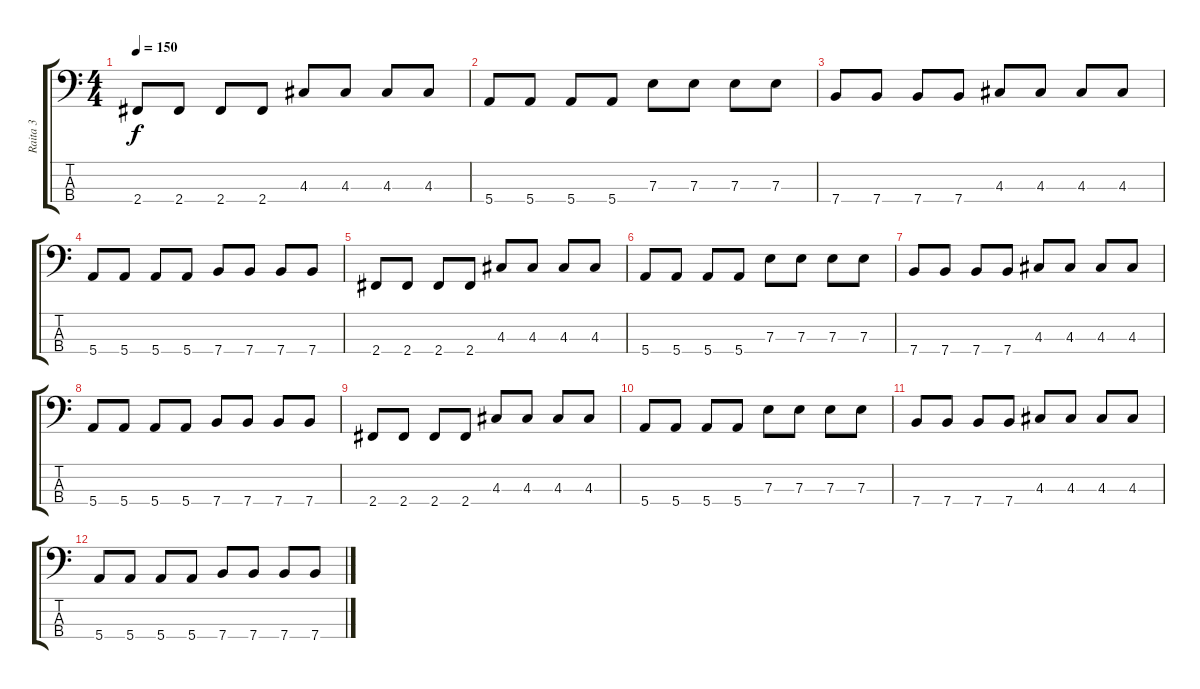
\track ("Raita 3" "Raita 3") {instrument electricbassfinger}
\staff {score tabs}
\tuning (G2 D2 A1 E1) {hide}
\ts (4 4)
\tempo 150
\clef f4
\ks c
2.4.8{dy f} 2.4.8 2.4.8 2.4.8 4.3.8 4.3.8 4.3.8 4.3.8 |
5.4.8 5.4.8 5.4.8 5.4.8 7.3.8 7.3.8 7.3.8 7.3.8 |
7.4.8 7.4.8 7.4.8 7.4.8 4.3.8 4.3.8 4.3.8 4.3.8 |
5.4.8 5.4.8 5.4.8 5.4.8 7.4.8 7.4.8 7.4.8 7.4.8 |
2.4.8 2.4.8 2.4.8 2.4.8 4.3.8 4.3.8 4.3.8 4.3.8 |
5.4.8 5.4.8 5.4.8 5.4.8 7.3.8 7.3.8 7.3.8 7.3.8 |
7.4.8 7.4.8 7.4.8 7.4.8 4.3.8 4.3.8 4.3.8 4.3.8 |
5.4.8 5.4.8 5.4.8 5.4.8 7.4.8 7.4.8 7.4.8 7.4.8 |
2.4.8 2.4.8 2.4.8 2.4.8 4.3.8 4.3.8 4.3.8 4.3.8 |
5.4.8 5.4.8 5.4.8 5.4.8 7.3.8 7.3.8 7.3.8 7.3.8 |
7.4.8 7.4.8 7.4.8 7.4.8 4.3.8 4.3.8 4.3.8 4.3.8 |
5.4.8 5.4.8 5.4.8 5.4.8 7.4.8 7.4.8 7.4.8 7.4.8
